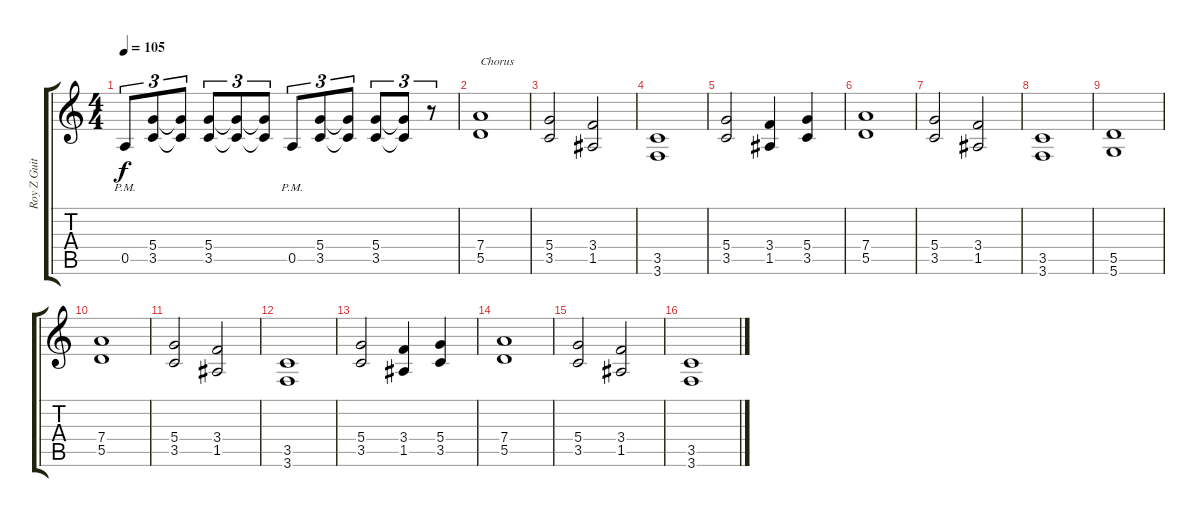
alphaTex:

\track ("Roy Z Guitar 02" "Roy Z Guit") {instrument distortionguitar}
\staff {score tabs}
\tuning (E4 B3 G3 D3 A2 D2) {hide}
\ts (4 4)
\tempo 105
\clef g2
\ks c
0.5{pm}.8{tu (3 2) dy f} (5.4 3.5).8{tu (3 2)} (5.4{t} 3.5{t}).8{tu (3 2)} (5.4 3.5).8{tu (3 2)} (5.4{t} 3.5{t}).8{tu (3 2)} (5.4{t} 3.5{t}).8{tu (3 2)} 0.5{pm}.8{tu (3 2)} (5.4 3.5).8{tu (3 2)} (5.4{t} 3.5{t}).8{tu (3 2)} (5.4 3.5).8{tu (3 2)} (5.4{t} 3.5{t}).8{tu (3 2)} r.8{tu (3 2)} |
(7.4 5.5).1{txt "Chorus"} |
(5.4 3.5).2 (3.4 1.5).2 |
(3.5 3.6).1 |
(5.4 3.5).2 (3.4 1.5).4 (5.4 3.5).4 |
(7.4 5.5).1 |
(5.4 3.5).2 (3.4 1.5).2 |
(3.5 3.6).1 |
(5.5 5.6).1 |
(7.4 5.5).1 |
(5.4 3.5).2 (3.4 1.5).2 |
(3.5 3.6).1 |
(5.4 3.5).2 (3.4 1.5).4 (5.4 3.5).4 |
(7.4 5.5).1 |
(5.4 3.5).2 (3.4 1.5).2 |
(3.5 3.6).1
